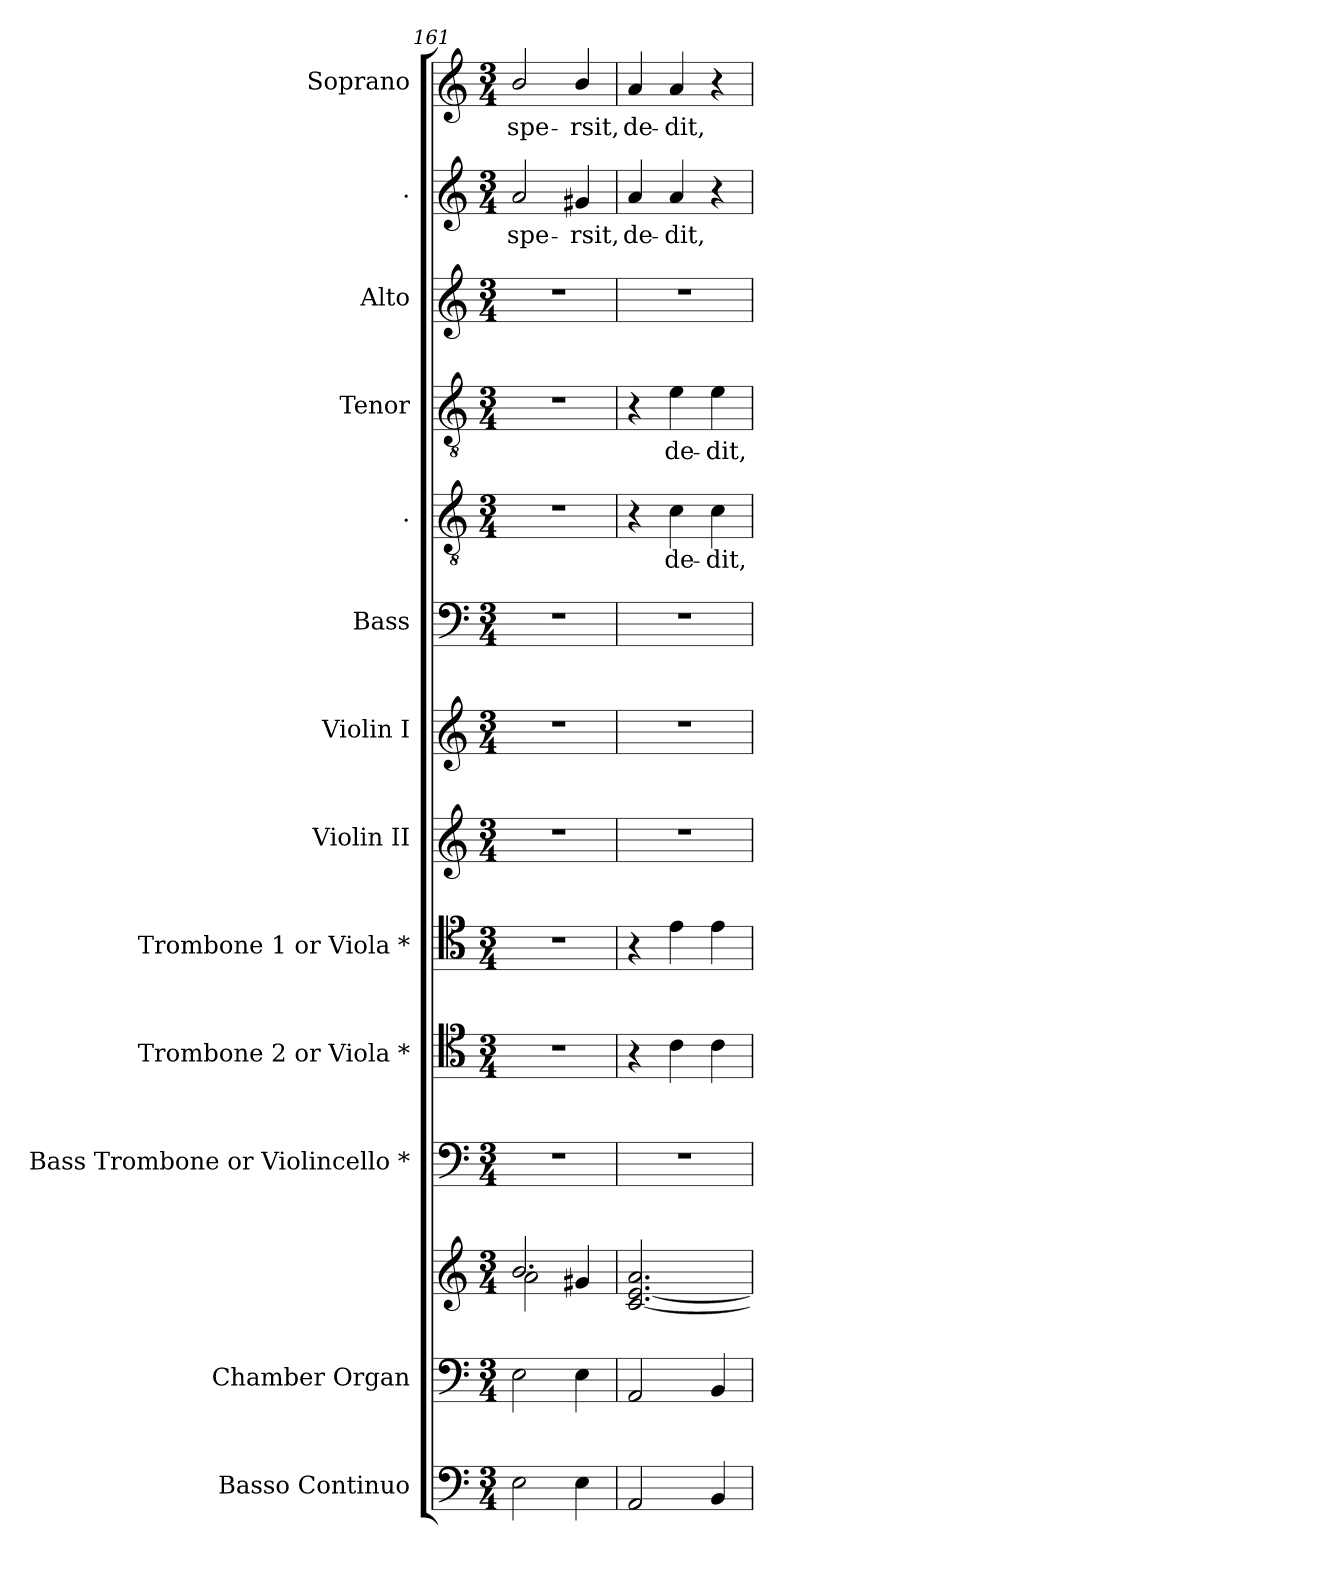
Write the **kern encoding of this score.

**kern	**kern	**kern	**kern	**kern	**kern	**kern	**kern	**kern	**kern	**text	**kern	**text	**kern	**kern	**text	**kern	**text
*part13	*part12	*part12	*part11	*part10	*part9	*part8	*part7	*part6	*part5	*part5	*part4	*part4	*part3	*part2	*part2	*part1	*part1
*staff14	*staff13	*staff12	*staff11	*staff10	*staff9	*staff8	*staff7	*staff6	*staff5	*staff5	*staff4	*staff4	*staff3	*staff2	*staff2	*staff1	*staff1
*I"Basso  Continuo	*I"Chamber  Organ	*	*I"Bass Trombone or Violincello *	*I"Trombone 2 or Viola *	*I"Trombone 1 or Viola *	*I"Violin II	*I"Violin I	*I"Bass	*I".	*	*I"Tenor	*	*I"Alto	*I".	*	*I"Soprano	*
*I'B Cont	*I'Org.	*	*I'B. Tbn.	*I'Tbn 2	*I'Tbn 1	*I'Vln. II	*I'Vln. I	*I'B.	*	*	*I'T,	*	*I'A.	*	*	*I'S.	*
*clefF4	*clefF4	*clefG2	*clefF4	*clefC4	*clefC4	*clefG2	*clefG2	*clefF4	*clefGv2	*	*clefGv2	*	*clefG2	*clefG2	*	*clefG2	*
*ITrd7c12	*	*	*	*	*	*	*	*	*ITrd7c12	*	*ITrd7c12	*	*	*	*	*	*
*k[]	*k[]	*k[]	*k[]	*k[]	*k[]	*k[]	*k[]	*k[]	*k[]	*	*k[]	*	*k[]	*k[]	*	*k[]	*
*C:	*C:	*C:	*C:	*C:	*C:	*C:	*C:	*C:	*C:	*	*C:	*	*C:	*C:	*	*C:	*
*M3/4	*M3/4	*M3/4	*M3/4	*M3/4	*M3/4	*M3/4	*M3/4	*M3/4	*M3/4	*	*M3/4	*	*M3/4	*M3/4	*	*M3/4	*
=161	=161	=161	=161	=161	=161	=161	=161	=161	=161	=161	=161	=161	=161	=161	=161	=161	=161
*	*	*^	*	*	*	*	*	*	*	*	*	*	*	*	*	*	*
!	!	!	!	!LO:N:vis=1	!LO:N:vis=1	!LO:N:vis=1	!LO:N:vis=1	!LO:N:vis=1	!LO:N:vis=1	!LO:N:vis=1	!	!LO:N:vis=1	!	!LO:N:vis=1	!	!	!	!
!	!	!	!	!	!	!	!	!	!	!	!	!	!	!	!	!LO:LY:b:color=#000000	!	!
!	!	!	!	!	!	!	!	!	!	!	!	!	!	!	!	!	!	!LO:LY:b:color=#000000
2EEi\	2Ei\	2.bi/	2ai\	2.r	2.r	2.r	2.r	2.r	2.r	2.r	.	2.r	.	2.r	2ai/	-spe-	2bi/	-spe-
!	!	!	!	!	!	!	!	!	!	!	!	!	!	!	!	!LO:LY:b:color=#000000	!	!
!	!	!	!	!	!	!	!	!	!	!	!	!	!	!	!	!	!	!LO:LY:b:color=#000000
4EEi\	4Ei\	.	4g#Xi/	.	.	.	.	.	.	.	.	.	.	.	4g#Xi/	-rsit,	4bi/	-rsit,
!!LO:PB:g=z
=162	=162	=162	=162	=162	=162	=162	=162	=162	=162	=162	=162	=162	=162	=162	=162	=162	=162	=162
!	!	!	!	!LO:N:vis=1	!	!	!LO:N:vis=1	!LO:N:vis=1	!LO:N:vis=1	!	!	!	!	!LO:N:vis=1	!	!	!	!
*	*	*v	*v	*	*	*	*	*	*	*	*	*	*	*	*	*	*	*
*	*	*^	*	*	*	*	*	*	*	*	*	*	*	*	*	*	*
!	!	!	!	!	!	!	!	!	!	!	!	!	!	!	!	!LO:LY:b:color=#000000	!	!
*	*	*v	*v	*	*	*	*	*	*	*	*	*	*	*	*	*	*	*
*	*	*^	*	*	*	*	*	*	*	*	*	*	*	*	*	*	*
!	!	!	!	!	!	!	!	!	!	!	!	!	!	!	!	!	!	!LO:LY:b:color=#000000
*	*	*v	*v	*	*	*	*	*	*	*	*	*	*	*	*	*	*	*
2AAAi/	2AAi/	[2.ci/ [2.ei 2.ai	2.r	4r	4r	2.r	2.r	2.r	4r	.	4r	.	2.r	4ai/	de-	4ai/	de-
!	!	!	!	!	!	!	!	!	!	!LO:LY:b:color=#000000	!	!	!	!	!	!	!
!	!	!	!	!	!	!	!	!	!	!	!	!LO:LY:b:color=#000000	!	!	!	!	!
!	!	!	!	!	!	!	!	!	!	!	!	!	!	!	!LO:LY:b:color=#000000	!	!
!	!	!	!	!	!	!	!	!	!	!	!	!	!	!	!	!	!LO:LY:b:color=#000000
.	.	.	.	4ci\	4ei\	.	.	.	4Ci\	de-	4Ei\	de-	.	4ai/	-dit,	4ai/	-dit,
!	!	!	!	!	!	!	!	!	!	!LO:LY:b:color=#000000	!	!	!	!	!	!	!
!	!	!	!	!	!	!	!	!	!	!	!	!LO:LY:b:color=#000000	!	!	!	!	!
4BBBi/	4BBi/	.	.	4ci\	4ei\	.	.	.	4Ci\	-dit,	4Ei\	-dit,	.	4r	.	4r	.
=	=	=	=	=	=	=	=	=	=	=	=	=	=	=	=	=	=
*-	*-	*-	*-	*-	*-	*-	*-	*-	*-	*-	*-	*-	*-	*-	*-	*-	*-
